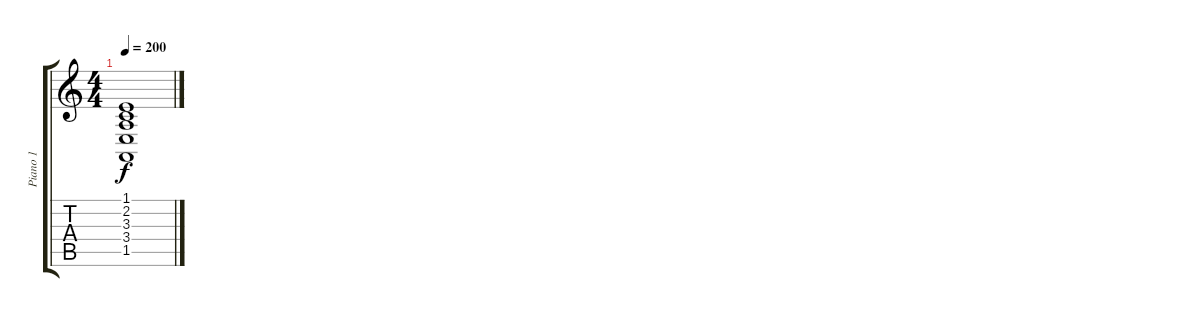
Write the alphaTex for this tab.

\track ("Piano 1" "Piano 1") {instrument brightacousticpiano}
\staff {score tabs}
\tuning (Eb4 Bb3 Gb3 Db3 Ab2 Eb2) {hide}
\ts (4 4)
\tempo 200
\clef g2
\ks c
(1.1{t} 2.2{t} 3.3{t} 3.4{t} 1.5{t}).1{dy f}
